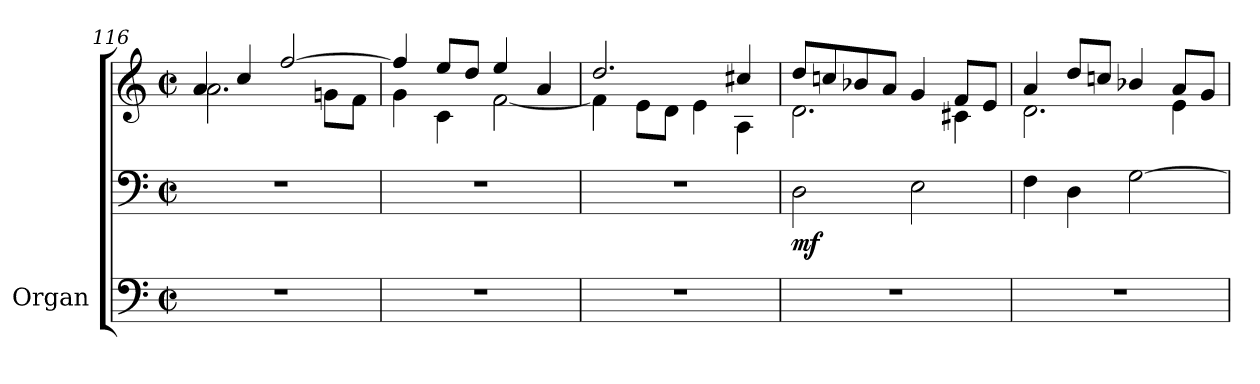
**kern	**kern	**kern	**dynam
*part1	*part1	*part1	*part1
*staff3	*staff2	*staff1	*staff1/2/3
*I"Organ	*	*	*
*clefF4	*clefF4	*clefG2	*
*k[]	*k[]	*k[]	*
*M2/2	*M2/2	*M2/2	*
*met(c|)	*met(c|)	*met(c|)	*
=116	=116	=116	=116
*	*	*^	*
1r	1r	4a/	2.a\	.
.	.	4cc/	.	.
.	.	[2ff/	.	.
.	.	.	8gn\L	.
.	.	.	8f\J	.
=117	=117	=117	=117	=117
1r	1r	4ff/]	4g\	.
.	.	8ee/L	4c\	.
.	.	8dd/J	.	.
.	.	4ee/	[2f\	.
.	.	4a/	.	.
!!LO:PB:g=z	!!
=118	=118	=118	=118	=118
1r	1r	2.dd/	4f\]	.
.	.	.	8e\L	.
.	.	.	8d\J	.
.	.	.	4e\	.
.	.	4cc#X/	4A\	.
=119	=119	=119	=119	=119
!	!	!	!	!LO:DY:b=2
1r	2D\	8dd/L	2.d\	mf
.	.	8ccn/	.	.
.	.	8b-X/	.	.
.	.	8a/J	.	.
.	2E\	4g/	.	.
.	.	8f/L	4c#X\	.
.	.	8e/J	.	.
=120	=120	=120	=120	=120
1r	4F\	4a/	2.d\	.
.	4D\	8dd/L	.	.
.	.	8ccn/J	.	.
.	[2G\	4b-X/	.	.
.	.	8a/L	4e\	.
.	.	8g/J	.	.
*	*	*v	*v	*
=	=	=	=
*-	*-	*-	*-
